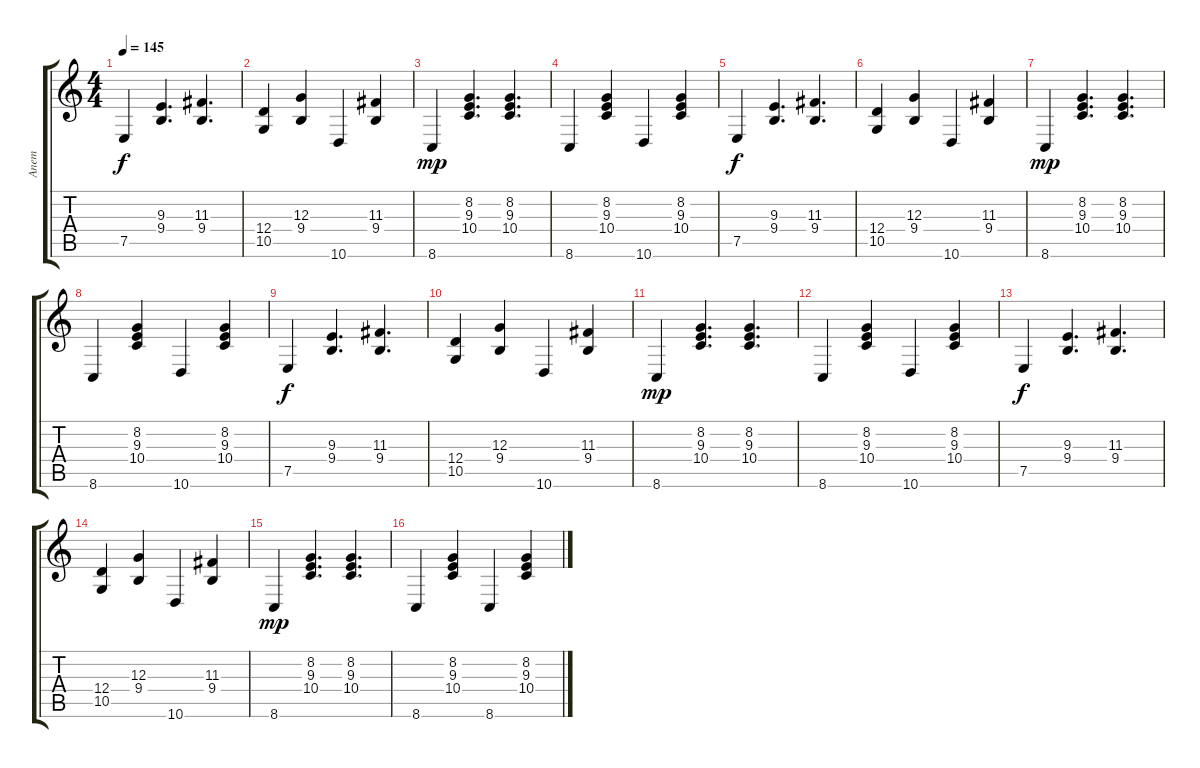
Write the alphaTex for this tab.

\track ("Anem" "Anem") {instrument electricpiano2}
\staff {score tabs}
\tuning (E4 B3 G3 D3 A2 E2) {hide}
\ts (4 4)
\tempo 145
\clef g2
\ks c
7.5.4{dy f} (9.3 9.4).4{d} (11.3 9.4).4{d} |
(12.4 10.5).4 (12.3 9.4).4 10.6.4 (11.3 9.4).4 |
8.6.4{dy mp} (8.2 9.3 10.4).4{d} (8.2 9.3 10.4).4{d} |
8.6.4 (8.2 9.3 10.4).4 10.6.4 (8.2 9.3 10.4).4 |
7.5.4{dy f} (9.3 9.4).4{d} (11.3 9.4).4{d} |
(12.4 10.5).4 (12.3 9.4).4 10.6.4 (11.3 9.4).4 |
8.6.4{dy mp} (8.2 9.3 10.4).4{d} (8.2 9.3 10.4).4{d} |
8.6.4 (8.2 9.3 10.4).4 10.6.4 (8.2 9.3 10.4).4 |
7.5.4{dy f} (9.3 9.4).4{d} (11.3 9.4).4{d} |
(12.4 10.5).4 (12.3 9.4).4 10.6.4 (11.3 9.4).4 |
8.6.4{dy mp} (8.2 9.3 10.4).4{d} (8.2 9.3 10.4).4{d} |
8.6.4 (8.2 9.3 10.4).4 10.6.4 (8.2 9.3 10.4).4 |
7.5.4{dy f} (9.3 9.4).4{d} (11.3 9.4).4{d} |
(12.4 10.5).4 (12.3 9.4).4 10.6.4 (11.3 9.4).4 |
8.6.4{dy mp} (8.2 9.3 10.4).4{d} (8.2 9.3 10.4).4{d} |
8.6.4 (8.2 9.3 10.4).4 8.6.4 (8.2 9.3 10.4).4
